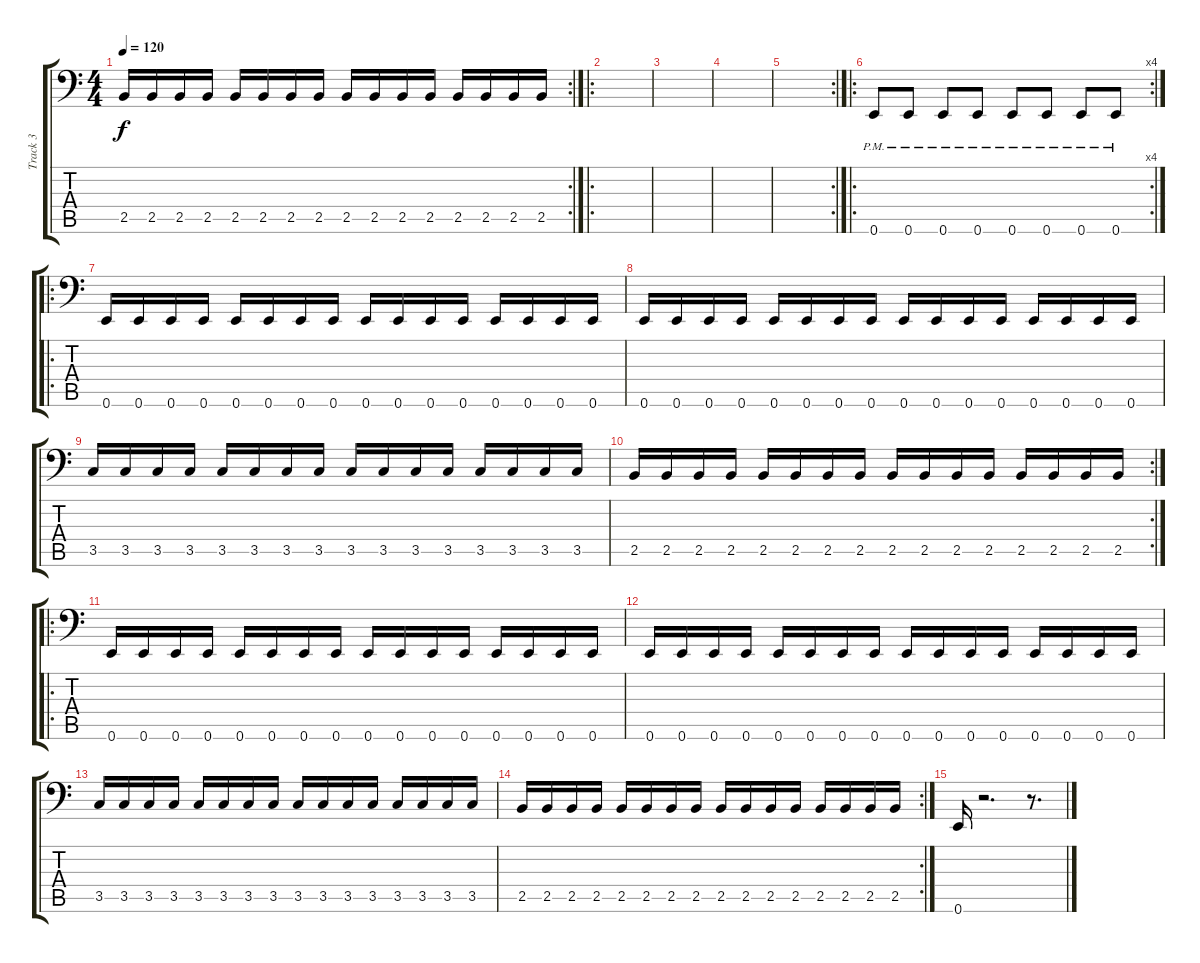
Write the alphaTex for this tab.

\track ("Track 3" "Track 3") {instrument electricbasspick}
\staff {score tabs}
\tuning (E3 B2 G2 D2 A1 E1) {hide}
\rc 2
\ts (4 4)
\tempo 120
\clef f4
\ks c
2.5.16{dy f} 2.5.16 2.5.16 2.5.16 2.5.16 2.5.16 2.5.16 2.5.16 2.5.16 2.5.16 2.5.16 2.5.16 2.5.16 2.5.16 2.5.16 2.5.16 |
\ro
|
|
|
\rc 2
|
\ro
\rc 4
0.6{pm}.8 0.6{pm}.8 0.6{pm}.8 0.6{pm}.8 0.6{pm}.8 0.6{pm}.8 0.6{pm}.8 0.6{pm}.8 |
\ro
0.6.16 0.6.16 0.6.16 0.6.16 0.6.16 0.6.16 0.6.16 0.6.16 0.6.16 0.6.16 0.6.16 0.6.16 0.6.16 0.6.16 0.6.16 0.6.16 |
0.6.16 0.6.16 0.6.16 0.6.16 0.6.16 0.6.16 0.6.16 0.6.16 0.6.16 0.6.16 0.6.16 0.6.16 0.6.16 0.6.16 0.6.16 0.6.16 |
3.5.16 3.5.16 3.5.16 3.5.16 3.5.16 3.5.16 3.5.16 3.5.16 3.5.16 3.5.16 3.5.16 3.5.16 3.5.16 3.5.16 3.5.16 3.5.16 |
\rc 2
2.5.16 2.5.16 2.5.16 2.5.16 2.5.16 2.5.16 2.5.16 2.5.16 2.5.16 2.5.16 2.5.16 2.5.16 2.5.16 2.5.16 2.5.16 2.5.16 |
\ro
0.6.16 0.6.16 0.6.16 0.6.16 0.6.16 0.6.16 0.6.16 0.6.16 0.6.16 0.6.16 0.6.16 0.6.16 0.6.16 0.6.16 0.6.16 0.6.16 |
0.6.16 0.6.16 0.6.16 0.6.16 0.6.16 0.6.16 0.6.16 0.6.16 0.6.16 0.6.16 0.6.16 0.6.16 0.6.16 0.6.16 0.6.16 0.6.16 |
3.5.16 3.5.16 3.5.16 3.5.16 3.5.16 3.5.16 3.5.16 3.5.16 3.5.16 3.5.16 3.5.16 3.5.16 3.5.16 3.5.16 3.5.16 3.5.16 |
\rc 2
2.5.16 2.5.16 2.5.16 2.5.16 2.5.16 2.5.16 2.5.16 2.5.16 2.5.16 2.5.16 2.5.16 2.5.16 2.5.16 2.5.16 2.5.16 2.5.16 |
0.6.16 r.2{d} r.8{d}
